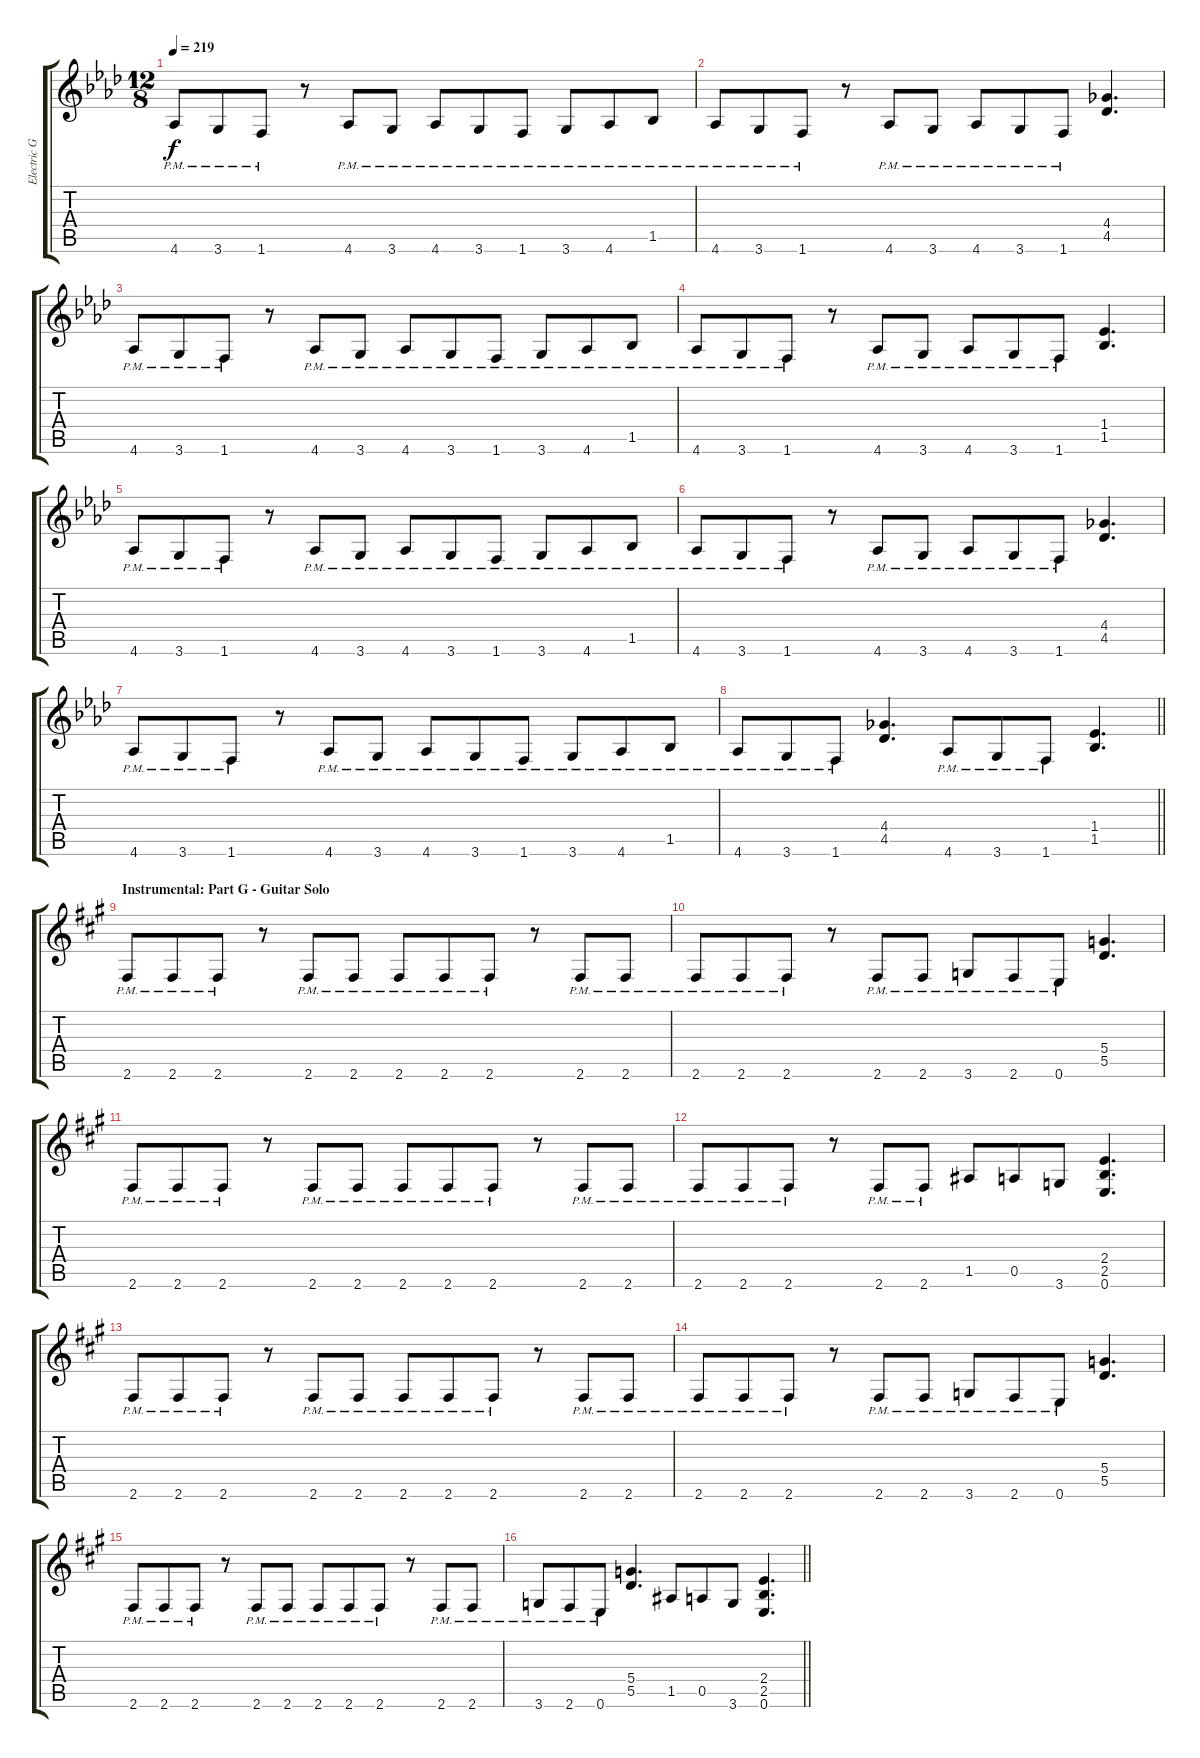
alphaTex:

\track ("Electric Guitar II" "Electric G") {instrument distortionguitar bank 1}
\staff {score tabs}
\tuning (E4 B3 G3 D3 A2 E2) {hide}
\ts (12 8)
\tempo 219
\clef g2
\ks ab
4.6{pm}.8{dy f} 3.6{pm}.8 1.6{pm}.8 r.8 4.6{pm}.8 3.6{pm}.8 4.6{pm}.8 3.6{pm}.8 1.6{pm}.8 3.6{pm}.8 4.6{pm}.8 1.5{pm}.8 |
4.6{pm}.8 3.6{pm}.8 1.6{pm}.8 r.8 4.6{pm}.8 3.6{pm}.8 4.6{pm}.8 3.6{pm}.8 1.6{pm}.8 (4.4 4.5).4{d} |
4.6{pm}.8 3.6{pm}.8 1.6{pm}.8 r.8 4.6{pm}.8 3.6{pm}.8 4.6{pm}.8 3.6{pm}.8 1.6{pm}.8 3.6{pm}.8 4.6{pm}.8 1.5{pm}.8 |
4.6{pm}.8 3.6{pm}.8 1.6{pm}.8 r.8 4.6{pm}.8 3.6{pm}.8 4.6{pm}.8 3.6{pm}.8 1.6{pm}.8 (1.4 1.5).4{d} |
4.6{pm}.8 3.6{pm}.8 1.6{pm}.8 r.8 4.6{pm}.8 3.6{pm}.8 4.6{pm}.8 3.6{pm}.8 1.6{pm}.8 3.6{pm}.8 4.6{pm}.8 1.5{pm}.8 |
4.6{pm}.8 3.6{pm}.8 1.6{pm}.8 r.8 4.6{pm}.8 3.6{pm}.8 4.6{pm}.8 3.6{pm}.8 1.6{pm}.8 (4.4 4.5).4{d} |
4.6{pm}.8 3.6{pm}.8 1.6{pm}.8 r.8 4.6{pm}.8 3.6{pm}.8 4.6{pm}.8 3.6{pm}.8 1.6{pm}.8 3.6{pm}.8 4.6{pm}.8 1.5{pm}.8 |
\barLineRight lightlight
4.6{pm}.8 3.6{pm}.8 1.6{pm}.8 (4.4 4.5).4{d} 4.6{pm}.8 3.6{pm}.8 1.6{pm}.8 (1.4 1.5).4{d} |
\section ("" "Instrumental: Part G - Guitar Solo")
\ks a
2.6{pm}.8 2.6{pm}.8 2.6{pm}.8 r.8 2.6{pm}.8 2.6{pm}.8 2.6{pm}.8 2.6{pm}.8 2.6{pm}.8 r.8 2.6{pm}.8 2.6{pm}.8 |
2.6{pm}.8 2.6{pm}.8 2.6{pm}.8 r.8 2.6{pm}.8 2.6{pm}.8 3.6{pm}.8 2.6{pm}.8 0.6{pm}.8 (5.4 5.5).4{d} |
2.6{pm}.8 2.6{pm}.8 2.6{pm}.8 r.8 2.6{pm}.8 2.6{pm}.8 2.6{pm}.8 2.6{pm}.8 2.6{pm}.8 r.8 2.6{pm}.8 2.6{pm}.8 |
2.6{pm}.8 2.6{pm}.8 2.6{pm}.8 r.8 2.6{pm}.8 2.6{pm}.8 1.5.8 0.5.8 3.6.8 (2.4 2.5 0.6).4{d} |
2.6{pm}.8 2.6{pm}.8 2.6{pm}.8 r.8 2.6{pm}.8 2.6{pm}.8 2.6{pm}.8 2.6{pm}.8 2.6{pm}.8 r.8 2.6{pm}.8 2.6{pm}.8 |
2.6{pm}.8 2.6{pm}.8 2.6{pm}.8 r.8 2.6{pm}.8 2.6{pm}.8 3.6{pm}.8 2.6{pm}.8 0.6{pm}.8 (5.4 5.5).4{d} |
2.6{pm}.8 2.6{pm}.8 2.6{pm}.8 r.8 2.6{pm}.8 2.6{pm}.8 2.6{pm}.8 2.6{pm}.8 2.6{pm}.8 r.8 2.6{pm}.8 2.6{pm}.8 |
\barLineRight lightlight
3.6{pm}.8 2.6{pm}.8 0.6{pm}.8 (5.4 5.5).4{d} 1.5.8 0.5.8 3.6.8 (2.4 2.5 0.6).4{d}
